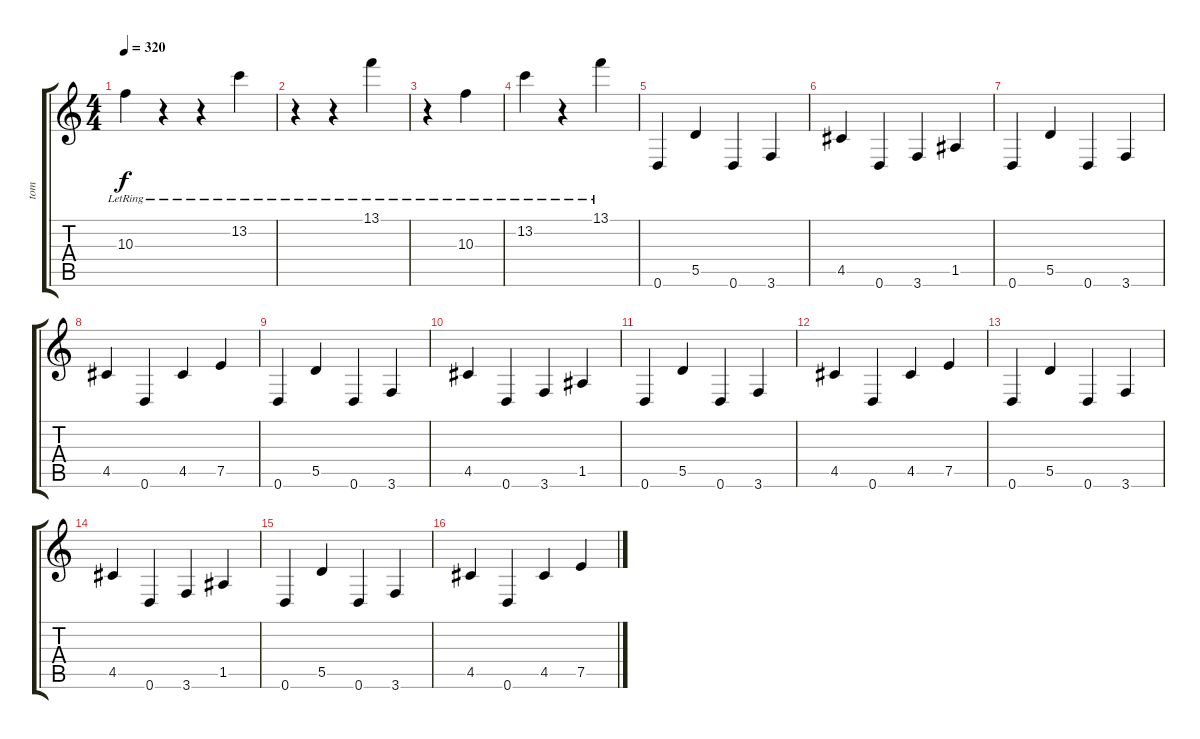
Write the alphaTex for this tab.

\track ("tom" "tom") {instrument acousticguitarsteel}
\staff {score tabs}
\tuning (E4 B3 G3 D3 A2 D2) {hide}
\ts (4 4)
\tempo 320
\clef g2
\ks c
10.3{lr}.4{dy f} r.4 r.4 13.2{lr}.4 |
r.4 r.4 13.1{lr}.4 |
r.4 10.3{lr}.4 |
13.2{lr}.4 r.4 13.1{lr}.4 |
0.6.4 5.5.4 0.6.4 3.6.4 |
4.5.4 0.6.4 3.6.4 1.5.4 |
0.6.4 5.5.4 0.6.4 3.6.4 |
4.5.4 0.6.4 4.5.4 7.5.4 |
0.6.4 5.5.4 0.6.4 3.6.4 |
4.5.4 0.6.4 3.6.4 1.5.4 |
0.6.4 5.5.4 0.6.4 3.6.4 |
4.5.4 0.6.4 4.5.4 7.5.4 |
0.6.4 5.5.4 0.6.4 3.6.4 |
4.5.4 0.6.4 3.6.4 1.5.4 |
0.6.4 5.5.4 0.6.4 3.6.4 |
4.5.4 0.6.4 4.5.4 7.5.4
